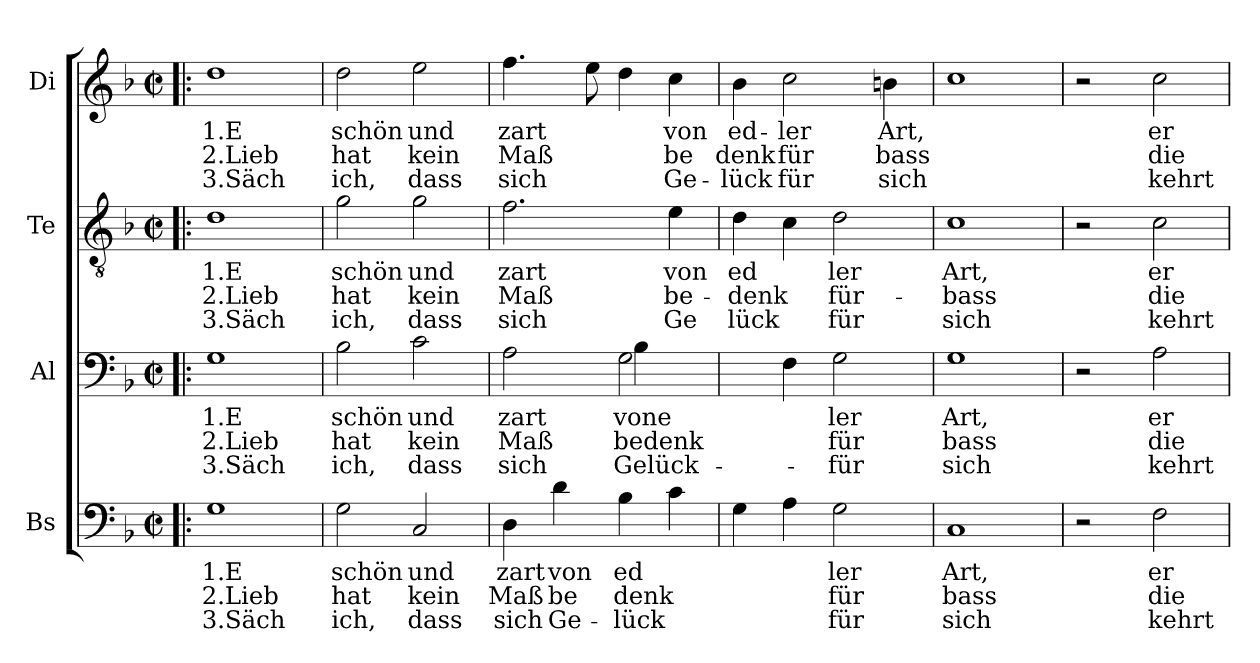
**kern	**text	**text	**text	**kern	**text	**text	**text	**kern	**text	**text	**text	**kern	**text	**text	**text
*part4	*part4	*part4	*part4	*part3	*part3	*part3	*part3	*part2	*part2	*part2	*part2	*part1	*part1	*part1	*part1
*staff4	*staff4	*staff4	*staff4	*staff3	*staff3	*staff3	*staff3	*staff2	*staff2	*staff2	*staff2	*staff1	*staff1	*staff1	*staff1
*I"Bs	*	*	*	*I"Al	*	*	*	*I"Te	*	*	*	*I"Di	*	*	*
!!LO:PB:g=z
*stria5	*	*	*	*stria5	*	*	*	*stria5	*	*	*	*stria5	*	*	*
*clefF4	*	*	*	*clefF4	*	*	*	*clefGv2	*	*	*	*clefG2	*	*	*
*k[b-]	*	*	*	*k[b-]	*	*	*	*k[b-]	*	*	*	*k[b-]	*	*	*
*F:	*	*	*	*F:	*	*	*	*F:	*	*	*	*F:	*	*	*
*M2/2	*	*	*	*M2/2	*	*	*	*M2/2	*	*	*	*M2/2	*	*	*
*met(c|)	*	*	*	*met(c|)	*	*	*	*met(c|)	*	*	*	*met(c|)	*	*	*
=1!|:	=1!|:	=1!|:	=1!|:	=1!|:	=1!|:	=1!|:	=1!|:	=1!|:	=1!|:	=1!|:	=1!|:	=1!|:	=1!|:	=1!|:	=1!|:
!	!LO:LY:b:rj	!LO:LY:b:rj	!LO:LY:b:rj	!	!LO:LY:b:rj	!LO:LY:b:rj	!LO:LY:b:rj	!	!LO:LY:b:rj	!LO:LY:b:rj	!LO:LY:b:rj	!	!LO:LY:b:rj	!LO:LY:b:rj	!LO:LY:b:rj
1G	1.E	2.Lieb	3.Säch	1G	1.E	2.Lieb	3.Säch	1d	1.E	2.Lieb	3.Säch	1dd	1.E	2.Lieb	3.Säch
=2	=2	=2	=2	=2	=2	=2	=2	=2	=2	=2	=2	=2	=2	=2	=2
!	!LO:LY:b:rj	!LO:LY:b:rj	!LO:LY:b:rj	!	!LO:LY:b:rj	!LO:LY:b:rj	!LO:LY:b:rj	!	!LO:LY:b:rj	!LO:LY:b:rj	!LO:LY:b:rj	!	!LO:LY:b:rj	!LO:LY:b:rj	!LO:LY:b:rj
2G\	schön	hat	ich,	2B-\	schön	hat	ich,	2g\	schön	hat	ich,	2dd\	schön	hat	ich,
!	!LO:LY:b:rj	!LO:LY:b:rj	!LO:LY:b:rj	!	!LO:LY:b:rj	!LO:LY:b:rj	!LO:LY:b:rj	!	!LO:LY:b:rj	!LO:LY:b:rj	!LO:LY:b:rj	!	!LO:LY:b:rj	!LO:LY:b:rj	!LO:LY:b:rj
2C/	und	kein	dass	2c\	und	kein	dass	2g\	und	kein	dass	2ee\	und	kein	dass
=3	=3	=3	=3	=3	=3	=3	=3	=3	=3	=3	=3	=3	=3	=3	=3
!	!LO:LY:b:rj	!LO:LY:b:rj	!LO:LY:b:rj	!	!LO:LY:b:rj	!LO:LY:b:rj	!LO:LY:b:rj	!	!LO:LY:b:rj	!LO:LY:b:rj	!LO:LY:b:rj	!	!LO:LY:b:rj	!LO:LY:b:rj	!LO:LY:b:rj
*	*	*	*	*^	*	*	*	*	*	*	*	*	*	*	*
4D\	zart	Maß	sich	2A\	2ryy	zart	Maß	sich	2.f\	zart	Maß	sich	4.ff\	zart	Maß	sich
!	!LO:LY:b:rj	!LO:LY:b:rj	!LO:LY:b:rj	!	!	!	!	!	!	!	!	!	!	!	!	!
4d\	von	be	Ge-	.	.	.	.	.	.	.	.	.	.	.	.	.
!	!	!	!	!	!	!	!	!	!	!	!	!	!	!LO:LY:b:rj	!LO:LY:b:rj	!LO:LY:b:rj
.	.	.	.	.	.	.	.	.	.	.	.	.	8ee\	.	.	.
!	!LO:LY:b:rj	!LO:LY:b:rj	!LO:LY:b:rj	!	!	!LO:LY:b:rj	!LO:LY:b:rj	!LO:LY:b:rj	!	!	!	!	!	!LO:LY:b:rj	!LO:LY:b:rj	!LO:LY:b:rj
4B-\	-ed-	-denk	lück	2G\	4B-\	vone	bedenk	Gelück-	.	.	.	.	4dd\	.	.	.
!	!LO:LY:b:rj	!LO:LY:b:rj	!LO:LY:b:rj	!	!	!	!	!	!	!LO:LY:b:rj	!LO:LY:b:rj	!LO:LY:b:rj	!	!LO:LY:b:rj	!LO:LY:b:rj	!LO:LY:b:rj
4c\	-	-	.	.	4ryy	.	.	.	4e\	von	be-	-Ge	4cc\	von	be	Ge-
=4	=4	=4	=4	=4	=4	=4	=4	=4	=4	=4	=4	=4	=4	=4	=4	=4
!	!LO:LY:b:rj	!LO:LY:b:rj	!LO:LY:b:rj	!	!	!	!	!	!	!LO:LY:b:rj	!LO:LY:b:rj	!LO:LY:b:rj	!	!LO:LY:b:rj	!LO:LY:b:rj	!LO:LY:b:rj
*	*	*	*	*v	*v	*	*	*	*	*	*	*	*	*	*	*
4G\	.	.	.	4ryy	.	.	.	4d\	ed	denk	lück	4b-\	-ed-	-denk	lück
!	!LO:LY:b:rj	!LO:LY:b:rj	!LO:LY:b:rj	!	!LO:LY:b:rj	!LO:LY:b:rj	!LO:LY:b:rj	!	!LO:LY:b:rj	!LO:LY:b:rj	!LO:LY:b:rj	!	!LO:LY:b:rj	!LO:LY:b:rj	!LO:LY:b:rj
4A\	.	.	.	4F\	-	.	.	4c\	.	.	-	2cc\	ler	für	für
!	!LO:LY:b:rj	!LO:LY:b:rj	!LO:LY:b:rj	!	!LO:LY:b:rj	!LO:LY:b:rj	!LO:LY:b:rj	!	!LO:LY:b:rj	!LO:LY:b:rj	!LO:LY:b:rj	!	!	!	!
2G\	ler	für	für	2G\	ler	für	für	2d\	-ler	für-	-für	.	.	.	.
!	!	!	!	!	!	!	!	!	!	!	!	!	!LO:LY:b:rj	!LO:LY:b:rj	!LO:LY:b:rj
.	.	.	.	.	.	.	.	.	.	.	.	4b\	Art,	bass	sich
=5	=5	=5	=5	=5	=5	=5	=5	=5	=5	=5	=5	=5	=5	=5	=5
!	!LO:LY:b:rj	!LO:LY:b:rj	!LO:LY:b:rj	!	!LO:LY:b:rj	!LO:LY:b:rj	!LO:LY:b:rj	!	!LO:LY:b:rj	!LO:LY:b:rj	!LO:LY:b:rj	!	!LO:LY:b:rj	!	!
1C	Art,	bass	sich	1G	Art,	bass	sich	1c	Art,	bass	sich	1cc	.	.	.
=6	=6	=6	=6	=6	=6	=6	=6	=6	=6	=6	=6	=6	=6	=6	=6
2r	.	.	.	2r	.	.	.	2r	.	.	.	2r	.	.	.
!	!LO:LY:b:rj	!LO:LY:b:rj	!LO:LY:b:rj	!	!LO:LY:b:rj	!LO:LY:b:rj	!LO:LY:b:rj	!	!LO:LY:b:rj	!LO:LY:b:rj	!LO:LY:b:rj	!	!LO:LY:b:rj	!LO:LY:b:rj	!LO:LY:b:rj
2F\	er-	-die	kehrt	2A\	er-	-die	kehrt	2c\	er	die	kehrt	2cc\	er-	-die	kehrt
=	=	=	=	=	=	=	=	=	=	=	=	=	=	=	=
*-	*-	*-	*-	*-	*-	*-	*-	*-	*-	*-	*-	*-	*-	*-	*-
